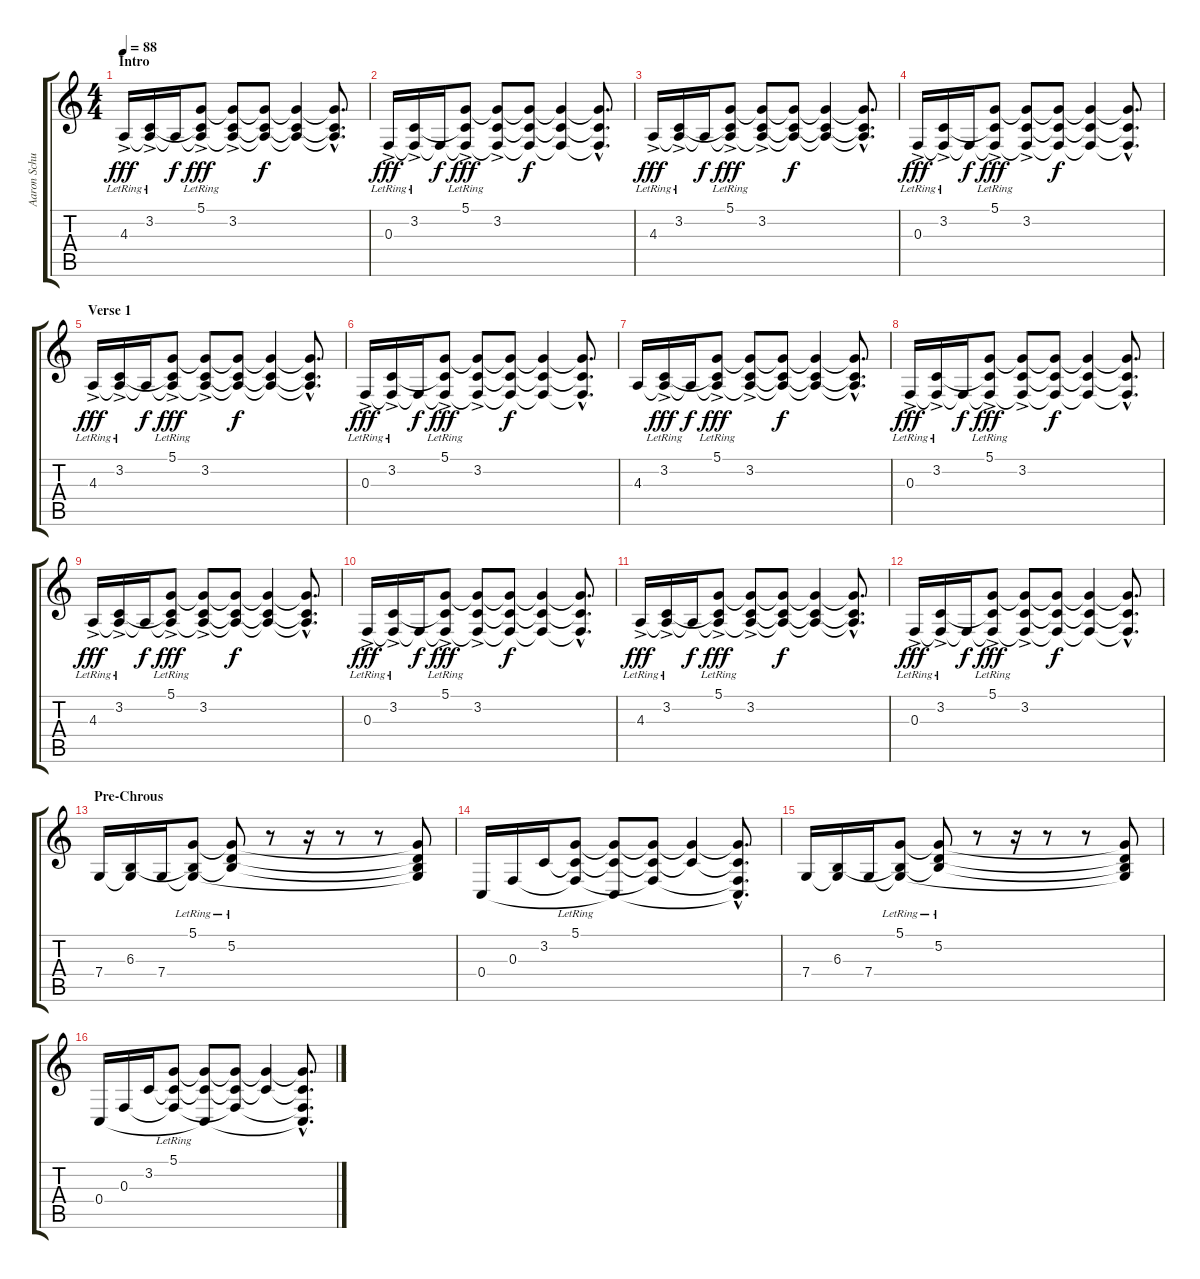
\track ("Aaron Schultz (FX)" "Aaron Schu") {instrument harmonica}
\staff {score tabs}
\tuning (D4 A3 F3 C3 G2 D2) {hide}
\ts (4 4)
\section ("" "Intro")
\tempo 88
\clef g2
\ks c
4.3{ac lr}.16{dy fff instrument harmonica} (3.2{ac lr} 4.3{t}).16 4.3{t}.16{dy f} (5.1{ac lr} 3.2{t} 4.3{t}).8{dy fff} (5.1{t} 3.2{ac} 4.3{t}).8 (5.1{t} 3.2{t} 4.3{t}).8{dy f} (5.1{t} 3.2{t} 4.3{t}).4 (5.1{hac t} 3.2{hac t} 4.3{hac t}).8{d} |
0.3{ac lr}.16{dy fff} (3.2{ac lr} 0.3{t}).16 0.3{t}.16{dy f} (5.1{ac lr} 3.2{t} 0.3{t}).8{dy fff} (5.1{t} 3.2{ac} 0.3{t}).8 (5.1{t} 3.2{t} 0.3{t}).8{dy f} (5.1{t} 3.2{t} 0.3{t}).4 (5.1{hac t} 3.2{hac t} 0.3{hac t}).8{d} |
4.3{ac lr}.16{dy fff} (3.2{ac lr} 4.3{t}).16 4.3{t}.16{dy f} (5.1{ac lr} 3.2{t} 4.3{t}).8{dy fff} (5.1{t} 3.2{ac} 4.3{t}).8 (5.1{t} 3.2{t} 4.3{t}).8{dy f} (5.1{t} 3.2{t} 4.3{t}).4 (5.1{hac t} 3.2{hac t} 4.3{hac t}).8{d} |
0.3{ac lr}.16{dy fff} (3.2{ac lr} 0.3{t}).16 0.3{t}.16{dy f} (5.1{ac lr} 3.2{t} 0.3{t}).8{dy fff} (5.1{t} 3.2{ac} 0.3{t}).8 (5.1{t} 3.2{t} 0.3{t}).8{dy f} (5.1{t} 3.2{t} 0.3{t}).4 (5.1{hac t} 3.2{hac t} 0.3{hac t}).8{d} |
\section ("" "Verse 1")
4.3{ac lr}.16{dy fff} (3.2{ac lr} 4.3{t}).16 4.3{t}.16{dy f} (5.1{ac lr} 3.2{t} 4.3{t}).8{dy fff} (5.1{t} 3.2{ac} 4.3{t}).8 (5.1{t} 3.2{t} 4.3{t}).8{dy f} (5.1{t} 3.2{t} 4.3{t}).4 (5.1{hac t} 3.2{hac t} 4.3{hac t}).8{d} |
0.3{ac lr}.16{dy fff} (3.2{ac lr} 0.3{t}).16 0.3{t}.16{dy f} (5.1{ac lr} 3.2{t} 0.3{t}).8{dy fff} (5.1{t} 3.2{ac} 0.3{t}).8 (5.1{t} 3.2{t} 0.3{t}).8{dy f} (5.1{t} 3.2{t} 0.3{t}).4 (5.1{hac t} 3.2{hac t} 0.3{hac t}).8{d} |
4.3.16 (3.2{ac lr} 4.3{t}).16{dy fff} 4.3{t}.16{dy f} (5.1{ac lr} 3.2{t} 4.3{t}).8{dy fff} (5.1{t} 3.2{ac} 4.3{t}).8 (5.1{t} 3.2{t} 4.3{t}).8{dy f} (5.1{t} 3.2{t} 4.3{t}).4 (5.1{hac t} 3.2{hac t} 4.3{hac t}).8{d} |
0.3{ac lr}.16{dy fff} (3.2{ac lr} 0.3{t}).16 0.3{t}.16{dy f} (5.1{ac lr} 3.2{t} 0.3{t}).8{dy fff} (5.1{t} 3.2{ac} 0.3{t}).8 (5.1{t} 3.2{t} 0.3{t}).8{dy f} (5.1{t} 3.2{t} 0.3{t}).4 (5.1{hac t} 3.2{hac t} 0.3{hac t}).8{d} |
4.3{ac lr}.16{dy fff} (3.2{ac lr} 4.3{t}).16 4.3{t}.16{dy f} (5.1{ac lr} 3.2{t} 4.3{t}).8{dy fff} (5.1{t} 3.2{ac} 4.3{t}).8 (5.1{t} 3.2{t} 4.3{t}).8{dy f} (5.1{t} 3.2{t} 4.3{t}).4 (5.1{hac t} 3.2{hac t} 4.3{hac t}).8{d} |
0.3{ac lr}.16{dy fff} (3.2{ac lr} 0.3{t}).16 0.3{t}.16{dy f} (5.1{ac lr} 3.2{t} 0.3{t}).8{dy fff} (5.1{t} 3.2{ac} 0.3{t}).8 (5.1{t} 3.2{t} 0.3{t}).8{dy f} (5.1{t} 3.2{t} 0.3{t}).4 (5.1{hac t} 3.2{hac t} 0.3{hac t}).8{d} |
4.3{ac lr}.16{dy fff} (3.2{ac lr} 4.3{t}).16 4.3{t}.16{dy f} (5.1{ac lr} 3.2{t} 4.3{t}).8{dy fff} (5.1{t} 3.2{ac} 4.3{t}).8 (5.1{t} 3.2{t} 4.3{t}).8{dy f} (5.1{t} 3.2{t} 4.3{t}).4 (5.1{hac t} 3.2{hac t} 4.3{hac t}).8{d} |
0.3{ac lr}.16{dy fff} (3.2{ac lr} 0.3{t}).16 0.3{t}.16{dy f} (5.1{ac lr} 3.2{t} 0.3{t}).8{dy fff} (5.1{t} 3.2{ac} 0.3{t}).8 (5.1{t} 3.2{t} 0.3{t}).8{dy f} (5.1{t} 3.2{t} 0.3{t}).4 (5.1{hac t} 3.2{hac t} 0.3{hac t}).8{d} |
\section ("" "Pre-Chrous")
7.4.16 (6.3 7.4{t}).16 7.4.16 (5.1{lr} 6.3{t} 7.4{t}).8 (5.1{t} 5.2{lr} 6.3{t}).8 r.8 r.16 r.8 r.8 (5.1{t} 5.2{t} 6.3{t} 7.4{t}).8 |
0.4.16 0.3.16 3.2.16 (5.1{lr} 3.2{t} 0.3{t}).8 (5.1{t} 3.2{t} 0.4{t}).8 (5.1{t} 3.2{t} 0.3{t}).8 (5.1{t} 3.2{t}).4 (5.1{hac t} 3.2{hac t} 0.3{hac t} 0.4{hac t}).8{d} |
7.4.16 (6.3 7.4{t}).16 7.4.16 (5.1{lr} 6.3{t} 7.4{t}).8 (5.1{t} 5.2{lr} 6.3{t}).8 r.8 r.16 r.8 r.8 (5.1{t} 5.2{t} 6.3{t} 7.4{t}).8 |
0.4.16 0.3.16 3.2.16 (5.1{lr} 3.2{t} 0.3{t}).8 (5.1{t} 3.2{t} 0.4{t}).8 (5.1{t} 3.2{t} 0.3{t}).8 (5.1{t} 3.2{t}).4 (5.1{hac t} 3.2{hac t} 0.3{hac t} 0.4{hac t}).8{d}
